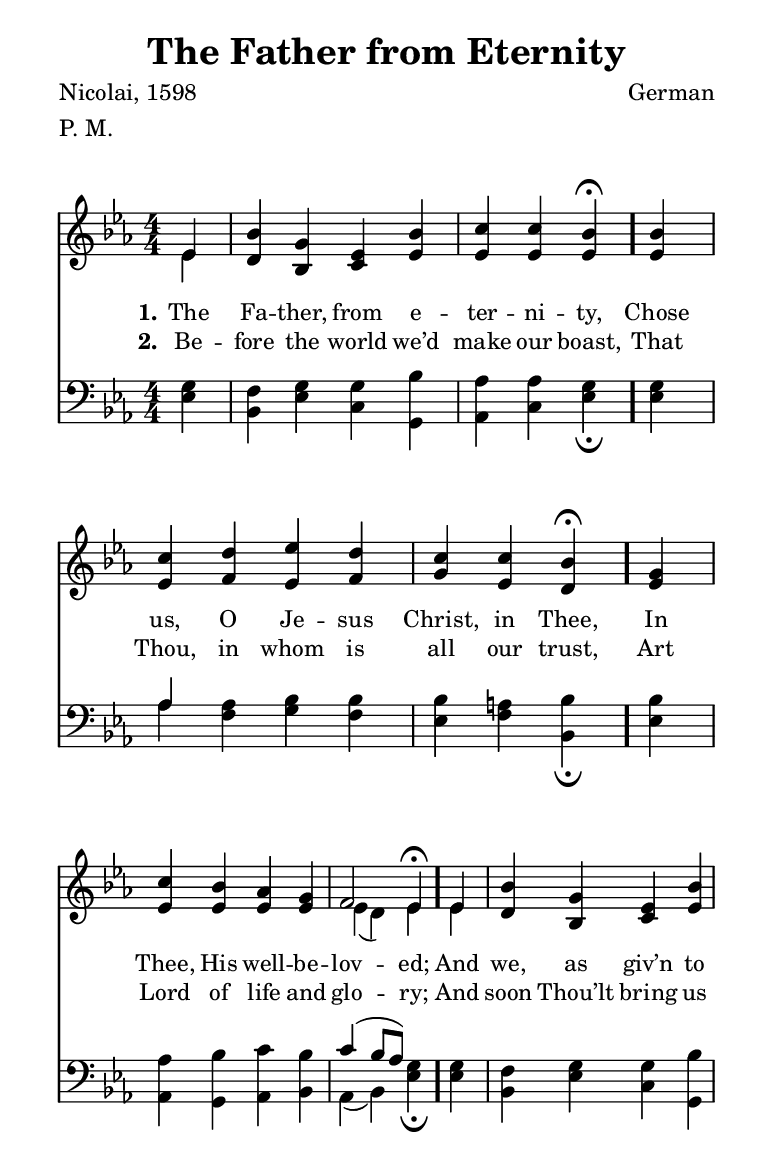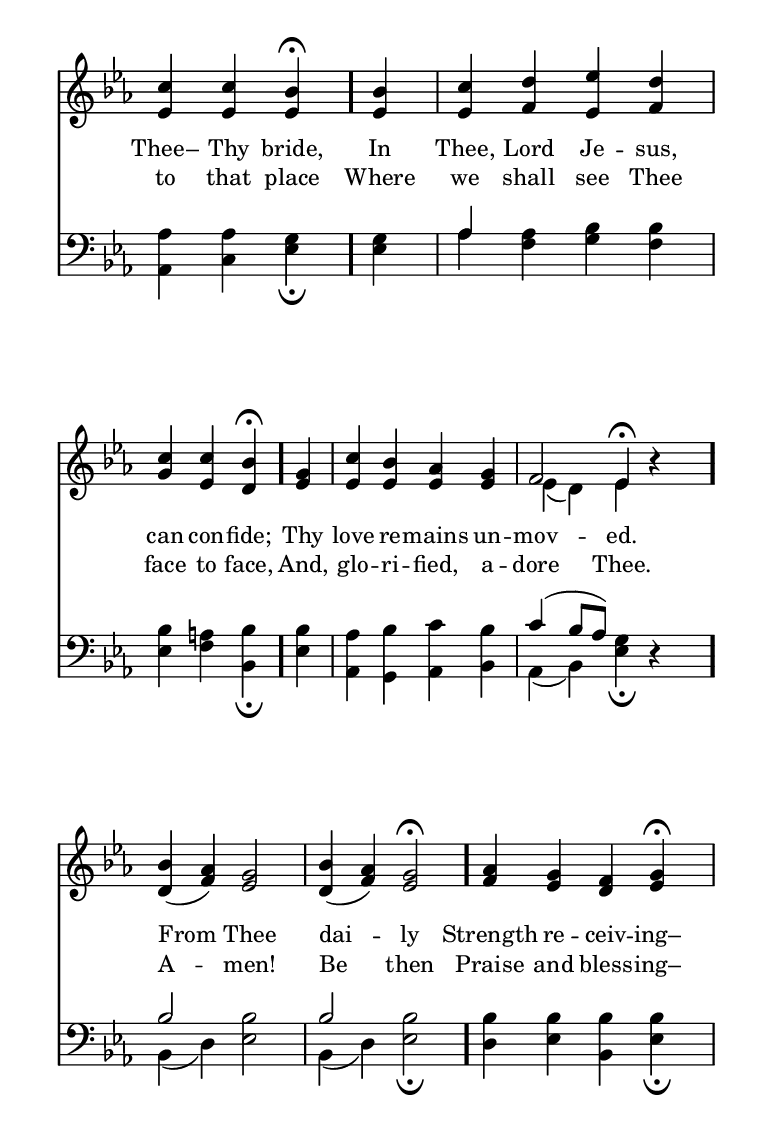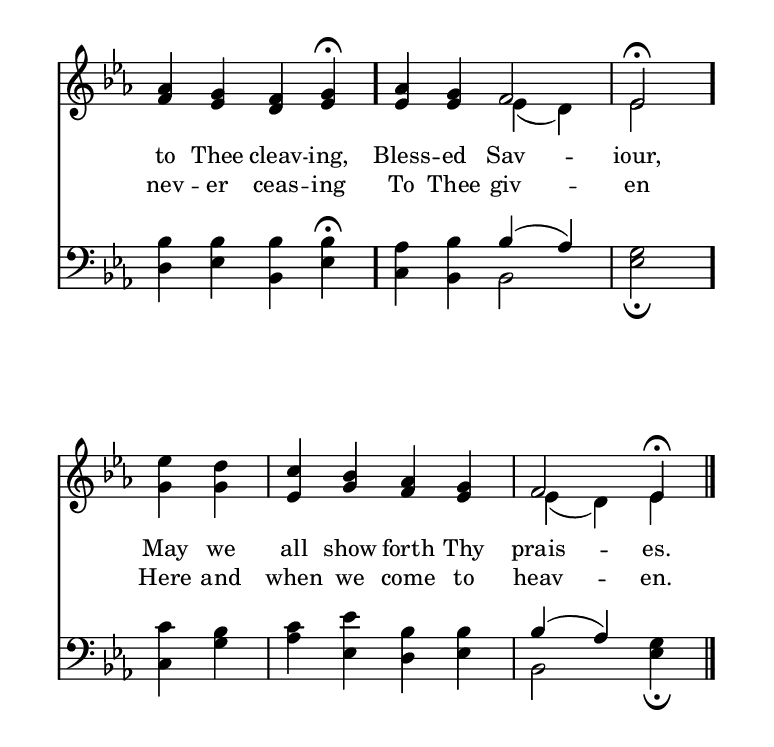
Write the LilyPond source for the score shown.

\include "common/global.ily"
\paper {
  \include "common/paper.ily"
}

\header{
  hymnnumber = "378"
  title = "The Father from Eternity"
  tunename = ""
  meter = "P. M."
  poet = "Nicolai, 1598"
  composer = "German"
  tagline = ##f
}

ta = { \tempo 4=80 }
tb = { \tempo 4=40 }

global = {
  \include "common/overrides.ily"
  \override Staff.TimeSignature.style = #'numbered
  \time 4/4
  \override Score.MetronomeMark.transparent = ##t % hide all fermata changes too
  \ta
  \key ees \major
  \partial 4
  \autoBeamOff
}

notesSoprano = {
\global
\relative c' {

  ees | bes' g ees bes' | c c \tb bes\fermata \ta
  bes4 | c d ees d | c c \tb bes\fermata \ta
  g4 | c bes aes g | f2 \tb ees4\fermata \ta
  ees | bes' g ees bes' | c c \tb bes\fermata \ta
  bes4 | c d ees d | c c \tb bes\fermata \ta
  g4 | c bes aes g | f2 \tb ees4\fermata \ta r4

  bes'4( aes) g2 | bes4( aes) \tb g2\fermata \ta |
  aes4 g f \tb g\fermata \ta | aes4 g f \tb g\fermata \ta
  aes4 g f2 | \tb ees\fermata \ta
  ees'4 d | c bes aes g | f2 \tb ees4\fermata \ta

  \bar "|."

}
}

notesAlto = {
\global
\relative e' {

  ees4 | d bes c ees | ees ees ees
  ees | ees f ees f | g ees d
  ees | ees ees ees ees | ees( d) ees
  ees4 | d bes c ees | ees ees ees
  ees | ees f ees f | g ees d
  ees | ees ees ees ees | ees( d) ees r4

  d4( f) ees2 | d4( f) ees2 |
  f4 ees d ees | f4 ees d ees |
  ees4 ees ees( d) | ees2
  g4 g | ees g f ees | ees( d) ees


}
}

notesTenor = {
\global
\relative a {

  g4 | f g g bes | aes aes g
  g4 | aes aes bes bes | bes a bes
  bes4 | aes bes c bes | c( bes8[ aes]) g4
  g4 | f g g bes | aes aes g
  g4 | aes aes bes bes | bes a bes
  bes4 | aes bes c bes | c( bes8[ aes]) g4 r4

  bes2 bes | bes bes |
  bes4 bes bes bes | bes bes bes bes |
  aes bes bes( aes) | g2
  c4 bes | c ees bes bes | bes( aes) g

}
}

notesBass = {
\global
\relative f {

  ees4 | bes ees c g | aes c ees_\fermata
  ees4 | aes f g f | ees f bes,_\fermata
  ees | aes, g aes bes | aes( bes) ees_\fermata
  ees4 | bes ees c g | aes c ees_\fermata
  ees4 | aes f g f | ees f bes,_\fermata
  ees | aes, g aes bes | aes( bes) ees_\fermata r4

  bes4( d) ees2 | bes4( d) ees2_\fermata |
  d4 ees bes ees_\fermata | d4 ees bes ees\fermata |
  c4 bes bes2 | ees_\fermata
  c4 g' | aes ees d ees | bes2 ees4_\fermata

}
}

wordsA = \lyricmode {
\set stanza = "1."

The Fa -- ther, from e -- ter -- ni -- ty, \bar "."
Chose us, O Je -- sus Christ, in Thee, \bar "."
In Thee, His well -- be -- lov -- ed; \bar "."
And we, as giv’n to Thee– Thy bride, \bar "."
In Thee, Lord Je -- sus, can con -- fide; \bar "."
Thy love re -- mains un -- mov -- ed. \bar "."
From Thee dai -- ly \bar "."
Strength re -- ceiv -- ing– to Thee cleav -- ing, \bar "."
Bless -- ed Sav -- iour, \bar "."
May we all show forth Thy prais -- es. \bar "."

}

wordsB = \lyricmode {
\set stanza = "2."

Be -- fore the world we’d make our boast,
That Thou, in whom is all our trust,
Art Lord of life and glo -- ry;
And soon Thou’lt bring us to that place
Where we shall see Thee face to face,
And, glo -- ri -- fied, a -- dore Thee.
A -- men! Be then
Praise and bless -- ing– nev -- er ceas -- ing
To Thee giv -- en
Here and when we come to heav -- en.

}

\score {
  \context ChoirStaff <<
    \context Staff = upper <<
      \set Staff.autoBeaming = ##f
      \set ChoirStaff.systemStartDelimiter = #'SystemStartBar
      \set ChoirStaff.printPartCombineTexts = ##f
      \partcombine #'(2 . 9) \notesSoprano \notesAlto
      \context NullVoice = sopranos { \voiceOne << \notesSoprano >> }
      \context NullVoice = altos { \voiceTwo << \notesAlto >> }
      \context Lyrics = one \lyricsto sopranos \wordsA
      \context Lyrics = two \lyricsto sopranos \wordsB
    >>
    \context Staff = men <<
      \set Staff.autoBeaming = ##f
      \clef bass
      \set ChoirStaff.printPartCombineTexts = ##f
      \partcombine #'(2 . 9) \notesTenor \notesBass
      \context NullVoice = tenors { \voiceOne << \notesTenor >> }
      \context NullVoice = basses { \voiceTwo << \notesBass >> }
    >>
  >>
  \layout {
    \include "common/layout.ily"
  }
  \midi{
    \include "common/midi.ily"
  }
}

\version "2.19.49"  % necessary for upgrading to future LilyPond versions.

% vi:set et ts=2 sw=2 ai nocindent syntax=lilypond:
